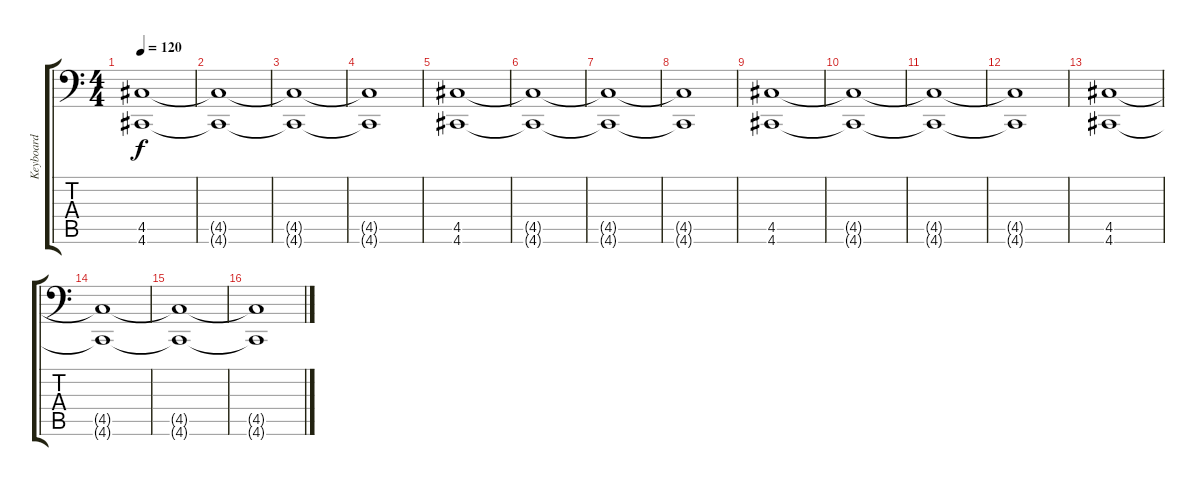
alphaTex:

\track ("Keyboard" "Keyboard") {instrument stringensemble1}
\staff {score tabs}
\tuning (E4 B3 G3 D3 A2 A1) {hide}
\ts (4 4)
\tempo 120
\clef f4
\ks c
(4.5 4.6).1{dy f volume 16 instrument stringensemble1} |
(4.5{t} 4.6{t}).1 |
(4.5{t} 4.6{t}).1 |
(4.5{t} 4.6{t}).1 |
(4.5 4.6).1 |
(4.5{t} 4.6{t}).1 |
(4.5{t} 4.6{t}).1 |
(4.5{t} 4.6{t}).1 |
(4.5 4.6).1 |
(4.5{t} 4.6{t}).1 |
(4.5{t} 4.6{t}).1 |
(4.5{t} 4.6{t}).1 |
(4.5 4.6).1 |
(4.5{t} 4.6{t}).1 |
(4.5{t} 4.6{t}).1 |
(4.5{t} 4.6{t}).1
